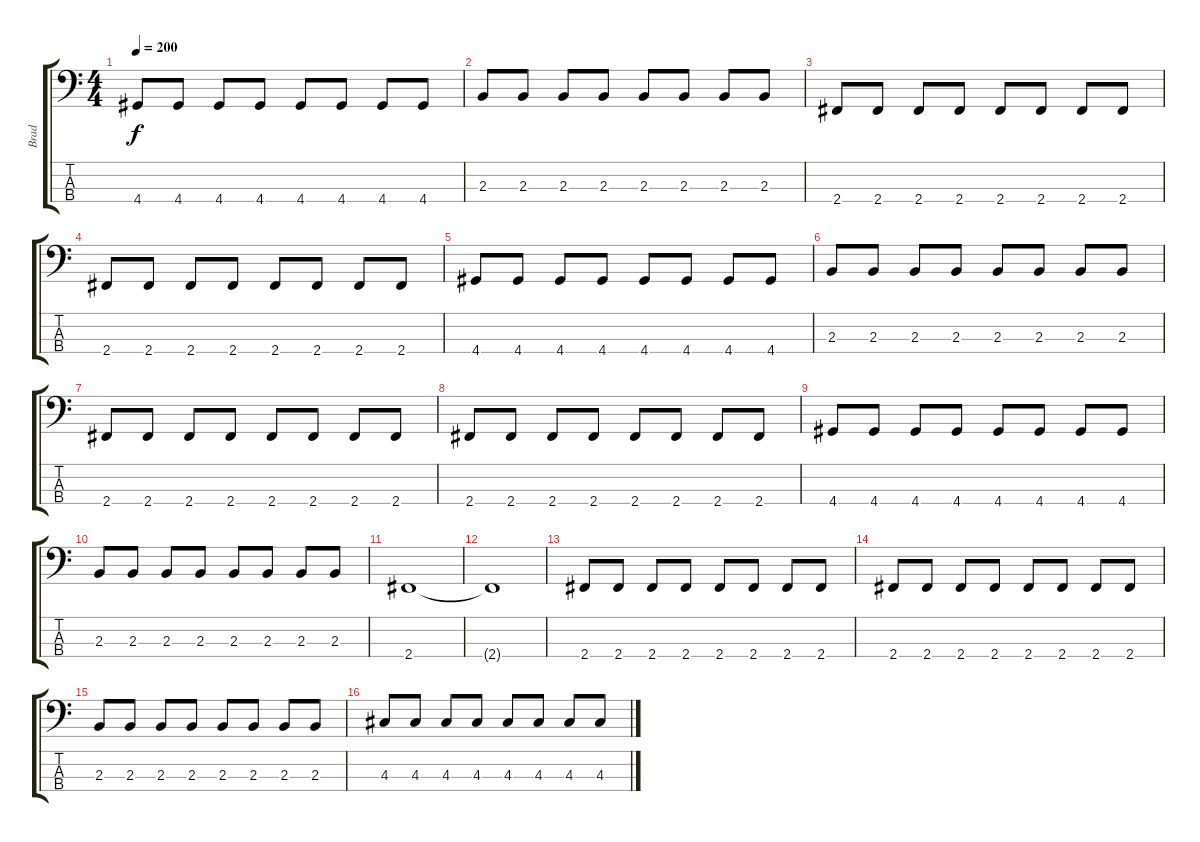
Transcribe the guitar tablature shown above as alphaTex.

\track ("Brad" "Brad") {instrument electricbasspick}
\staff {score tabs}
\tuning (G2 D2 A1 E1) {hide}
\ts (4 4)
\tempo 200
\clef f4
\ks c
4.4.8{dy f} 4.4.8 4.4.8 4.4.8 4.4.8 4.4.8 4.4.8 4.4.8 |
2.3.8 2.3.8 2.3.8 2.3.8 2.3.8 2.3.8 2.3.8 2.3.8 |
2.4.8 2.4.8 2.4.8 2.4.8 2.4.8 2.4.8 2.4.8 2.4.8 |
2.4.8 2.4.8 2.4.8 2.4.8 2.4.8 2.4.8 2.4.8 2.4.8 |
4.4.8 4.4.8 4.4.8 4.4.8 4.4.8 4.4.8 4.4.8 4.4.8 |
2.3.8 2.3.8 2.3.8 2.3.8 2.3.8 2.3.8 2.3.8 2.3.8 |
2.4.8 2.4.8 2.4.8 2.4.8 2.4.8 2.4.8 2.4.8 2.4.8 |
2.4.8 2.4.8 2.4.8 2.4.8 2.4.8 2.4.8 2.4.8 2.4.8 |
4.4.8 4.4.8 4.4.8 4.4.8 4.4.8 4.4.8 4.4.8 4.4.8 |
2.3.8 2.3.8 2.3.8 2.3.8 2.3.8 2.3.8 2.3.8 2.3.8 |
2.4.1 |
2.4{t}.1 |
2.4.8 2.4.8 2.4.8 2.4.8 2.4.8 2.4.8 2.4.8 2.4.8 |
2.4.8 2.4.8 2.4.8 2.4.8 2.4.8 2.4.8 2.4.8 2.4.8 |
2.3.8 2.3.8 2.3.8 2.3.8 2.3.8 2.3.8 2.3.8 2.3.8 |
4.3.8 4.3.8 4.3.8 4.3.8 4.3.8 4.3.8 4.3.8 4.3.8
